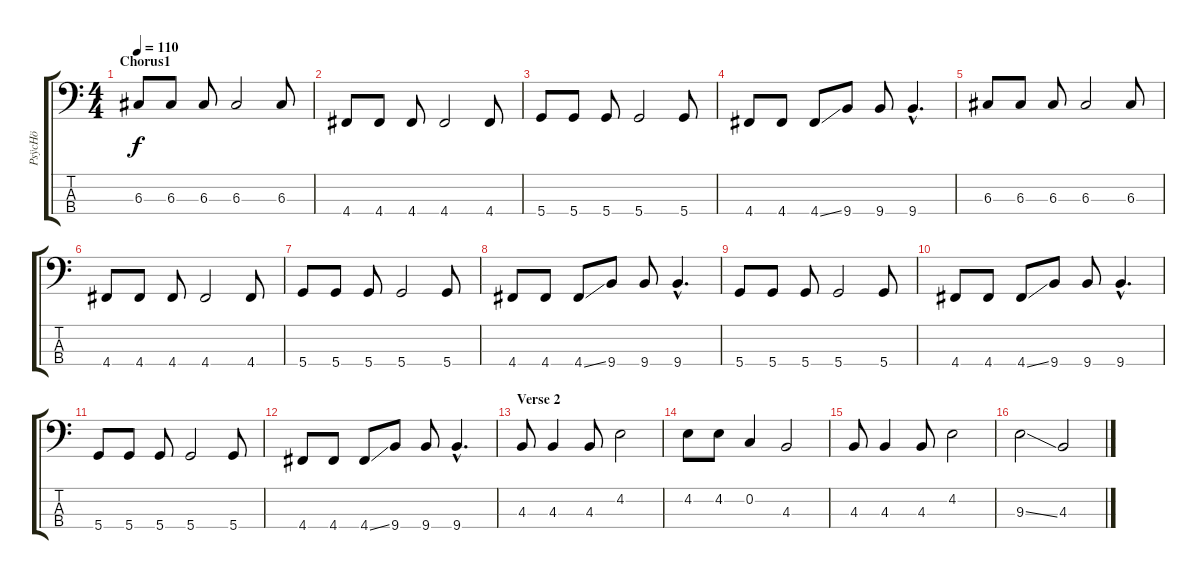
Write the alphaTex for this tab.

\track ("PsÿcHö" "PsÿcHö") {instrument electricbassfinger}
\staff {score tabs}
\tuning (F2 C2 G1 D1) {hide}
\ts (4 4)
\section ("" "Chorus1")
\tempo 110
\clef f4
\ks c
6.3.8{dy f} 6.3.8 6.3.8 6.3.2 6.3.8 |
4.4.8 4.4.8 4.4.8 4.4.2 4.4.8 |
5.4.8 5.4.8 5.4.8 5.4.2 5.4.8 |
4.4.8 4.4.8 4.4{ss}.8 9.4.8 9.4.8 9.4{hac}.4{d} |
6.3.8 6.3.8 6.3.8 6.3.2 6.3.8 |
4.4.8 4.4.8 4.4.8 4.4.2 4.4.8 |
5.4.8 5.4.8 5.4.8 5.4.2 5.4.8 |
4.4.8 4.4.8 4.4{ss}.8 9.4.8 9.4.8 9.4{hac}.4{d} |
5.4.8 5.4.8 5.4.8 5.4.2 5.4.8 |
4.4.8 4.4.8 4.4{ss}.8 9.4.8 9.4.8 9.4{hac}.4{d} |
5.4.8 5.4.8 5.4.8 5.4.2 5.4.8 |
4.4.8 4.4.8 4.4{ss}.8 9.4.8 9.4.8 9.4{hac}.4{d} |
\section ("" "Verse 2")
4.3.8 4.3.4 4.3.8 4.2.2 |
4.2.8 4.2.8 0.2.4 4.3.2 |
4.3.8 4.3.4 4.3.8 4.2.2 |
9.3{ss}.2 4.3.2
